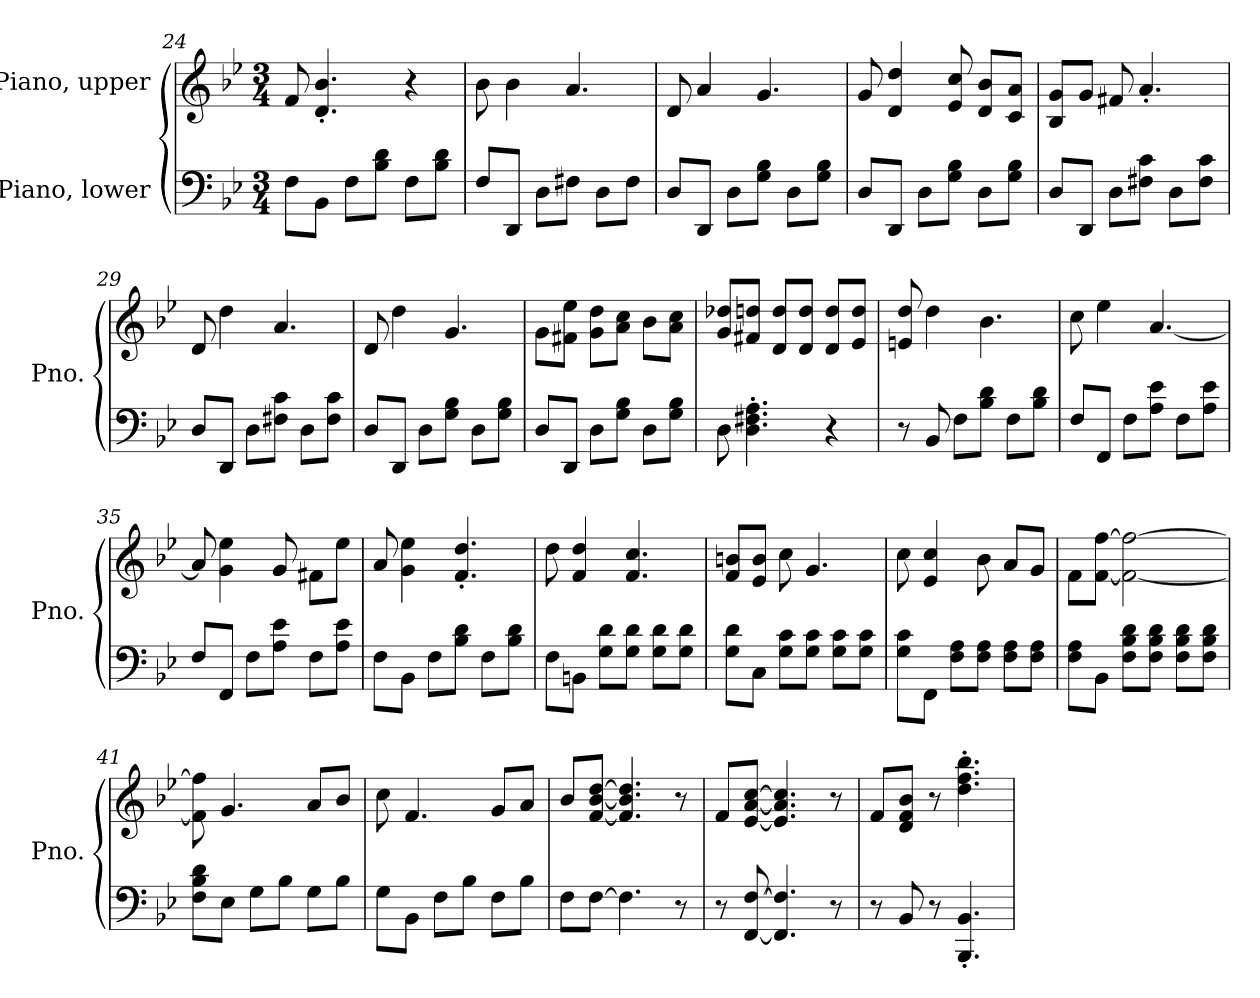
**kern	**kern
*part2	*part1
*staff2	*staff1
*I"Piano, lower	*I"Piano, upper
*I'Pno.	*I'Pno.
*clefF4	*clefG2
*k[b-e-]	*k[b-e-]
*M3/4	*M3/4
=24	=24
8F\L	8f/
8BB-\J	4.d/' 4.b-/'
8F\L	.
8B-\ 8d\J	.
8F\L	4r
8B-\ 8d\J	.
!!LO:LB:g=z
=25	=25
8F/L	8b-\
8DD/J	4b-\
8D\L	.
8F#X\J	4.a/
8D\L	.
8F#\J	.
=26	=26
8D/L	8d/
8DD/J	4a/
8D\L	.
8G\ 8B-\J	4.g/
8D\L	.
8G\ 8B-\J	.
=27	=27
8D/L	8g/
8DD/J	4d/ 4dd/
8D\L	.
8G\ 8B-\J	8e-/ 8cc/
8D\L	8d/ 8b-/L
8G\ 8B-\J	8c/ 8a/J
=28	=28
8D/L	8B-/ 8g/L
8DD/J	8g/J
8D\L	8f#X/
8F#X\ 8c\J	4.a'/
8D\L	.
8F#\ 8c\J	.
=29	=29
8D/L	8d/
8DD/J	4dd\
8D\L	.
8F#X\ 8c\J	4.a/
8D\L	.
8F#\ 8c\J	.
!!LO:PB:g=z
=30	=30
8D/L	8d/
8DD/J	4dd\
8D\L	.
8G\ 8B-\J	4.g/
8D\L	.
8G\ 8B-\J	.
=31	=31
8D/L	8g\L
8DD/J	8f#X\ 8ee-\J
8D\L	8g\ 8dd\L
8G\ 8B-\J	8a\ 8cc\J
8D\L	8b-\L
8G\ 8B-\J	8a\ 8cc\J
=32	=32
8D\	8g/ 8dd-X/L
4.D\' 4.F#X\' 4.A\'	8f#X/ 8ddn/J
.	8d/ 8dd/L
.	8d/ 8dd/J
4r	8d/ 8dd/L
.	8e-/ 8dd/J
=33	=33
8r	8en/ 8dd/
8BB-/	4dd\
8F\L	.
8B-\ 8d\J	4.b-\
8F\L	.
8B-\ 8d\J	.
=34	=34
8F/L	8cc\
8FF/J	4ee-\
8F\L	.
8A\ 8e-\J	[4.a/
8F\L	.
8A\ 8e-\J	.
!!LO:LB:g=z
=35	=35
8F/L	8a/]
8FF/J	4g\ 4ee-\
8F\L	.
8A\ 8e-\J	8g/
8F\L	8f#X\L
8A\ 8e-\J	8ee-\J
=36	=36
8F\L	8a/
8BB-\J	4g\ 4ee-\
8F\L	.
8B-\ 8d\J	4.f/' 4.dd/'
8F\L	.
8B-\ 8d\J	.
=37	=37
8F\L	8dd\
8BBn\J	4f/ 4dd/
8G\ 8d\L	.
8G\ 8d\J	4.f/ 4.cc/
8G\ 8d\L	.
8G\ 8d\J	.
=38	=38
8G\ 8d\L	8f/ 8bn/L
8C\J	8e-/ 8b/J
8G\ 8c\L	8cc\
8G\ 8c\J	4.g/
8G\ 8c\L	.
8G\ 8c\J	.
=39	=39
8G\ 8c\L	8cc\
8FF\J	4e-/ 4cc/
8F\ 8A\L	.
8F\ 8A\J	8b-\
8F\ 8A\L	8a/L
8F\ 8A\J	8g/J
!!LO:LB:g=z
=40	=40
8F\ 8A\L	8f\L
8BB-\J	[8f\ [8ff\J
8F\ 8B-\ 8d\L	2f\_ 2ff\_
8F\ 8B-\ 8d\J	.
8F\ 8B-\ 8d\L	.
8F\ 8B-\ 8d\J	.
=41	=41
8F\ 8B-\ 8d\L	8f\] 8ff\]
8E-\J	4.g/
8G\L	.
8B-\J	.
8G\L	8a/L
8B-\J	8b-/J
=42	=42
8G\L	8cc\
8BB-\J	4.f/
8F\L	.
8B-\J	.
8F\L	8g/L
8B-\J	8a/J
=43	=43
8F\L	8b-/L
[8F\J	[8f/ [8b-/ [8dd/J
4.F\]	4.f/] 4.b-/] 4.dd/]
8r	8r
=44	=44
8r	8f/L
[8FF/ [8F/	[8e-/ [8a/ [8cc/J
4.FF/] 4.F/]	4.e-/] 4.a/] 4.cc/]
8r	8r
=45	=45
8r	8f/L
8BB-/	8d/ 8f/ 8b-/J
8r	8r
4.BBB-/' 4.BB-/'	4.dd\' 4.ff\' 4.bb-\'
=	=
*-	*-
